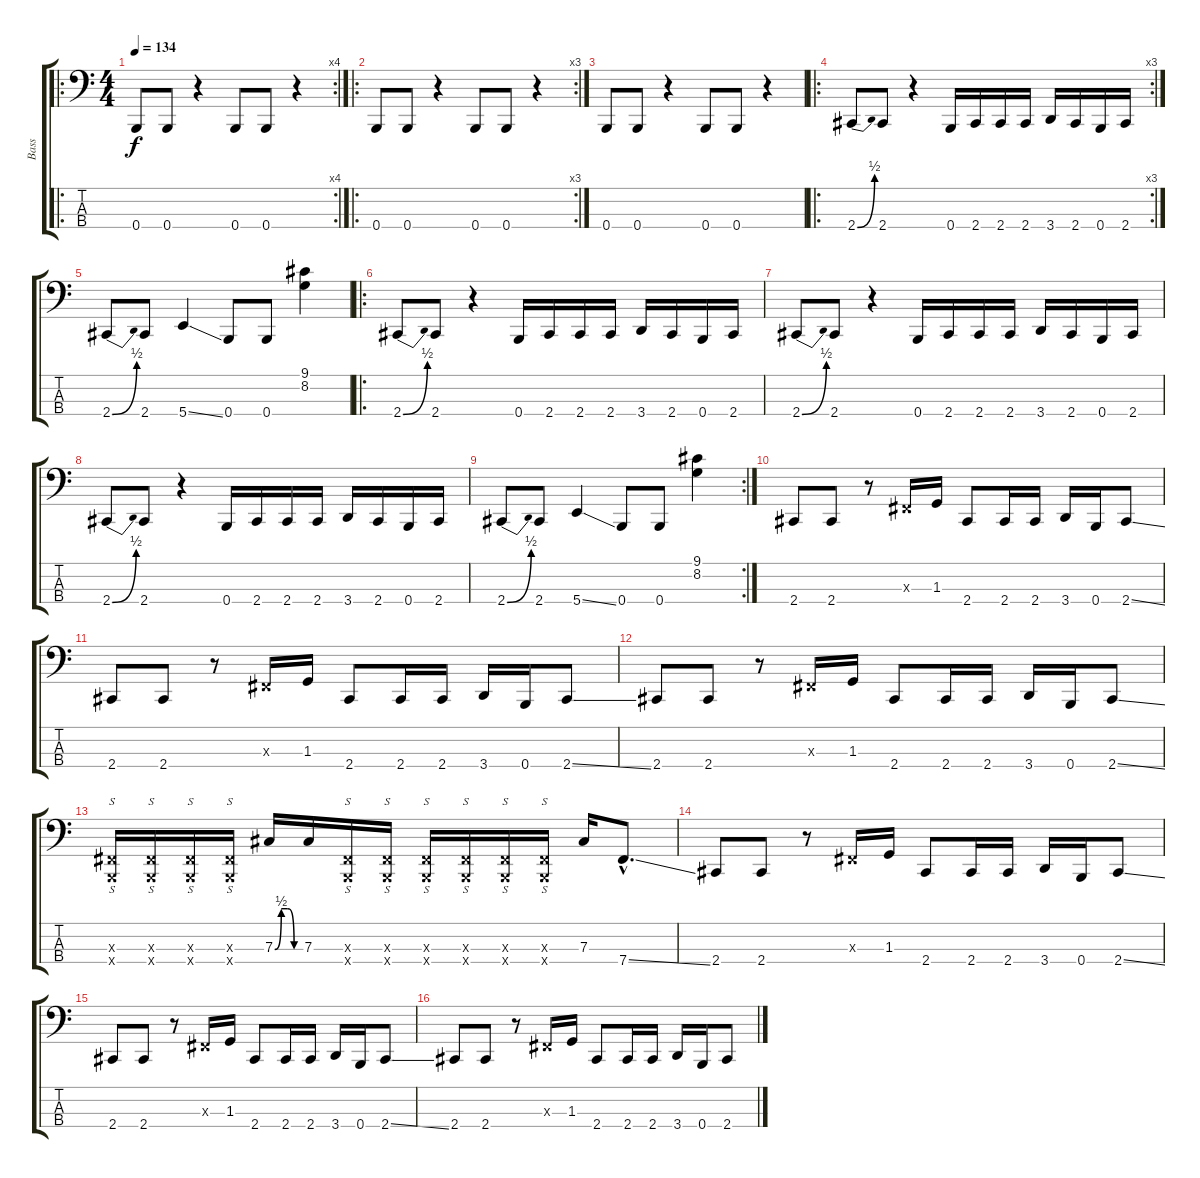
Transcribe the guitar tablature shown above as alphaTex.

\track ("Bass" "Bass") {instrument electricbasspick}
\staff {score tabs}
\tuning (E2 B1 Gb1 B0) {hide}
\ro
\rc 4
\ts (4 4)
\tempo 134
\clef f4
\ks c
0.4.8{dy f instrument electricbasspick} 0.4.8 r.4 0.4.8 0.4.8 r.4 |
\ro
\rc 3
0.4.8 0.4.8 r.4 0.4.8 0.4.8 r.4 |
0.4.8 0.4.8 r.4 0.4.8 0.4.8 r.4 |
\ro
\rc 3
2.4{be (bend 0 0 60 2)}.8 2.4.8 r.4 0.4.16 2.4.16 2.4.16 2.4.16 3.4.16 2.4.16 0.4.16 2.4.16 |
2.4{be (bend 0 0 60 2)}.8 2.4.8 5.4{ss}.4 0.4.8 0.4.8 (9.1 8.2).4 |
\ro
2.4{be (bend 0 0 60 2)}.8 2.4.8 r.4 0.4.16 2.4.16 2.4.16 2.4.16 3.4.16 2.4.16 0.4.16 2.4.16 |
2.4{be (bend 0 0 60 2)}.8 2.4.8 r.4 0.4.16 2.4.16 2.4.16 2.4.16 3.4.16 2.4.16 0.4.16 2.4.16 |
2.4{be (bend 0 0 60 2)}.8 2.4.8 r.4 0.4.16 2.4.16 2.4.16 2.4.16 3.4.16 2.4.16 0.4.16 2.4.16 |
\rc 2
2.4{be (bend 0 0 60 2)}.8 2.4.8 5.4{ss}.4 0.4.8 0.4.8 (9.1 8.2).4 |
2.4.8 2.4.8 r.8 0.3{x}.16 1.3.16 2.4.8 2.4.16 2.4.16 3.4.16 0.4.16 2.4{ss}.8 |
2.4.8 2.4.8 r.8 0.3{x}.16 1.3.16 2.4.8 2.4.16 2.4.16 3.4.16 0.4.16 2.4{ss}.8 |
2.4.8 2.4.8 r.8 0.3{x}.16 1.3.16 2.4.8 2.4.16 2.4.16 3.4.16 0.4.16 2.4{ss}.8 |
(0.3{x} 0.4{x}).16{s} (0.3{x} 0.4{x}).16{s} (0.3{x} 0.4{x}).16{s} (0.3{x} 0.4{x}).16{s} 7.3{be (custom 0 0 15 2 30 2 45 0 60 0)}.16 7.3.16 (0.3{x} 0.4{x}).16{s} (0.3{x} 0.4{x}).16{s} (0.3{x} 0.4{x}).16{s} (0.3{x} 0.4{x}).16{s} (0.3{x} 0.4{x}).16{s} (0.3{x} 0.4{x}).16{s} 7.3.16 7.4{ss hac}.8{d} |
2.4.8 2.4.8 r.8 0.3{x}.16 1.3.16 2.4.8 2.4.16 2.4.16 3.4.16 0.4.16 2.4{ss}.8 |
2.4.8 2.4.8 r.8 0.3{x}.16 1.3.16 2.4.8 2.4.16 2.4.16 3.4.16 0.4.16 2.4{ss}.8 |
2.4.8 2.4.8 r.8 0.3{x}.16 1.3.16 2.4.8 2.4.16 2.4.16 3.4.16 0.4.16 2.4{ss}.8
